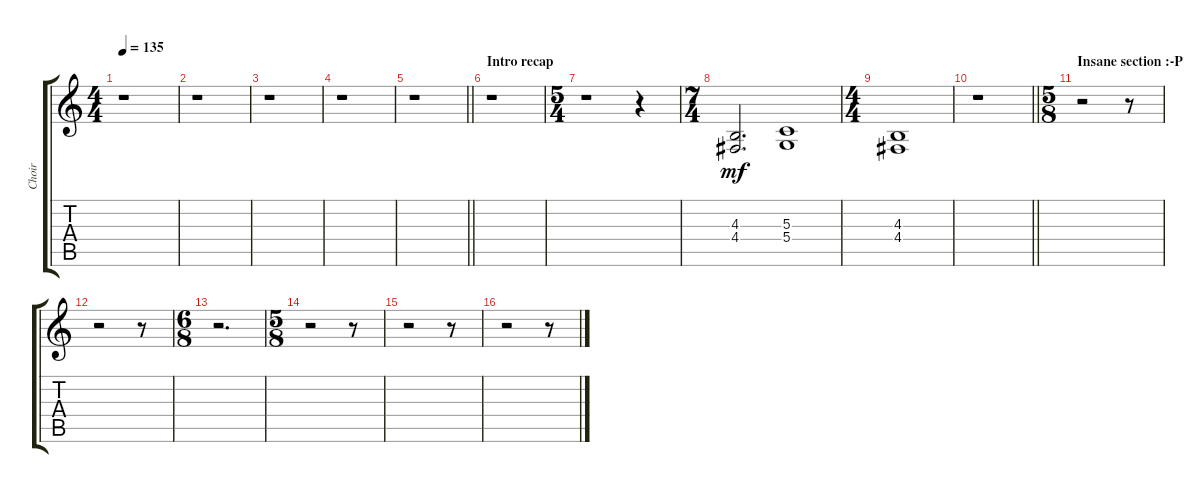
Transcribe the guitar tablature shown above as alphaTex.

\track ("Choir" "Choir") {instrument choiraahs}
\staff {score tabs}
\tuning (E4 B3 G3 D3 A2 E2) {hide}
\ts (4 4)
\tempo 135
\clef g2
\ks c
r.1{dy mf} |
r.1 |
r.1 |
r.1 |
\barLineRight lightlight
r.1 |
\section ("" "Intro recap")
r.1 |
\ts (5 4)
r.1 r.4 |
\ts (7 4)
(4.3 4.4).2{d} (5.3 5.4).1 |
\ts (4 4)
(4.3 4.4).1 |
\barLineRight lightlight
r.1 |
\ts (5 8)
\section ("" "Insane section :-P")
r.2 r.8 |
r.2 r.8 |
\ts (6 8)
r.2{d} |
\ts (5 8)
r.2 r.8 |
r.2 r.8 |
r.2 r.8
